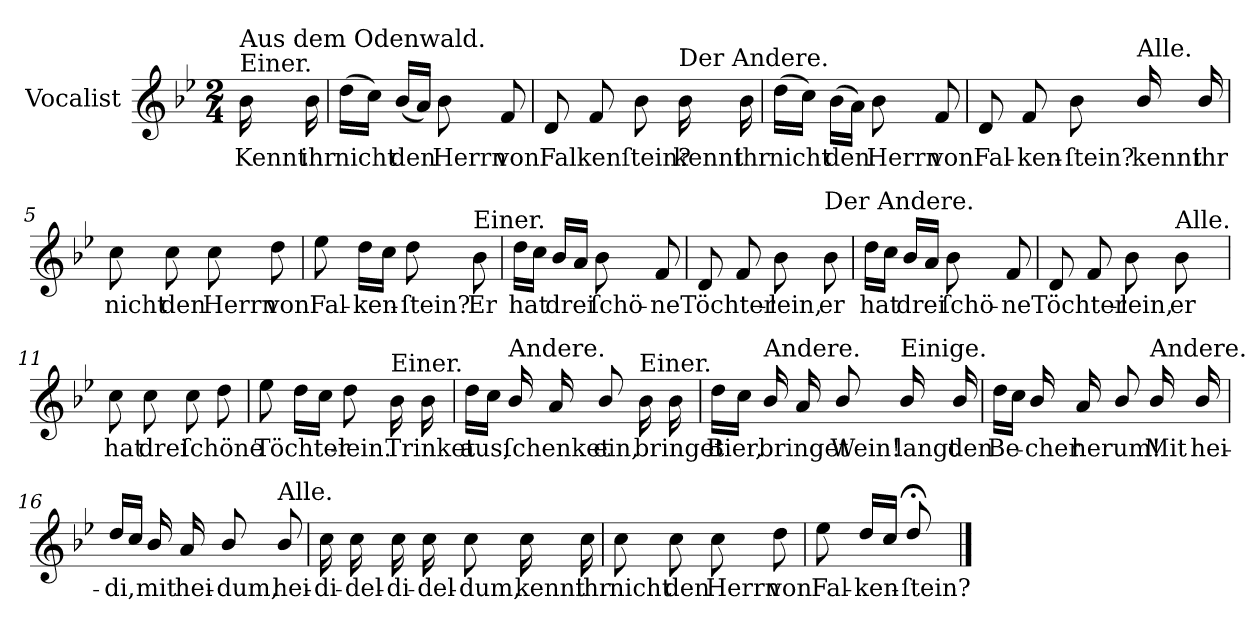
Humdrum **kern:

**kern	**text
*part1	*part1
*staff1	*staff1
*I"Vocalist	*
*k[b-e-]	*
*B-:	*
*M2/4	*
=	=
!LO:TX:a:t=Einer.	!
!LO:TX:a:t=Aus dem Odenwald.	!
16b-	Kennt
16b-	ihr
=1	=1
(16ddLL	nicht
16ccJJ)	.
(16b-LL	den
16aJJ)	.
8b-	Herrn
8f	von
=2	=2
8d	Falkenſtein?
8f	.
8b-	.
!LO:TX:a:t=Der Andere.	!
16b-	kennt
16b-	ihr
=3	=3
(16ddLL	nicht
16ccJJ)	.
(16b-\LL	den
16aJJ)	.
8b-	Herrn
8f	von
=4	=4
8d	Fal-
8f	-ken-
8b-	-ſtein?
!LO:TX:a:t=Alle.	!
16b-/	kennt
16b-/	ihr
=5	=5
8cc	nicht
8cc	den
8cc	Herrn
8dd	von
=6	=6
8ee-	Fal-
16ddLL	-ken-
16ccJJ	.
8dd	-ſtein?
!LO:TX:a:t=Einer.	!
8b-	Er
=7	=7
16ddLL	hat
16ccJJ	.
16b-LL	drei
16aJJ	.
8b-	ſchö-
8f	-ne
=8	=8
8d	Töchter-
8f	.
8b-	-lein,
!LO:TX:a:t=Der Andere.	!
8b-	er
=9	=9
16ddLL	hat
16ccJJ	.
16b-LL	drei
16aJJ	.
8b-	ſchö-
8f	-ne
=10	=10
8d	Töchter-
8f	.
8b-	-lein,
!LO:TX:a:t=Alle.	!
8b-	er
=11	=11
8cc	hat
8cc	drei
8cc	ſchöne
8dd	.
=12	=12
8ee-	Töchter-
16ddLL	.
16ccJJ	.
8dd	-lein.
!LO:TX:a:t=Einer.	!
16b-	Trinket
16b-	.
=13	=13
16ddLL	aus,
16ccJJ	.
!LO:TX:a:t=Andere.	!
16b-/	ſchenket
16a	.
8b-/	ein,
!LO:TX:a:t=Einer.	!
16b-	bringet
16b-	.
=14	=14
16ddLL	Bier,
16ccJJ	.
!LO:TX:a:t=Andere.	!
16b-/	bringet
16a	.
8b-/	Wein!
!LO:TX:a:t=Einige.	!
16b-/	langt
16b-/	den
=15	=15
16ddLL	Be-
16ccJJ	.
16b-/	-cher
16a	herum!
8b-/	.
!LO:TX:a:t=Andere.	!
16b-/	Mit
16b-/	hei-
=16	=16
16dd/LL	-di,
16ccJJ	.
16b-/	mit
16a	hei-
8b-/	-dum,
!LO:TX:a:t=Alle.	!
8b-/	hei-
=17	=17
16cc	-di-
16cc	-del-
16cc	-di-
16cc	-del-
8cc	-dum,
16cc	kennt
16cc	ihr
=18	=18
8cc	nicht
8cc	den
8cc	Herrn
8dd	von
=19	=19
8ee-	Fal-
16dd/LL	-ken-
16ccJJ	.
8dd;</	-ſtein?
==	==
*-	*-
